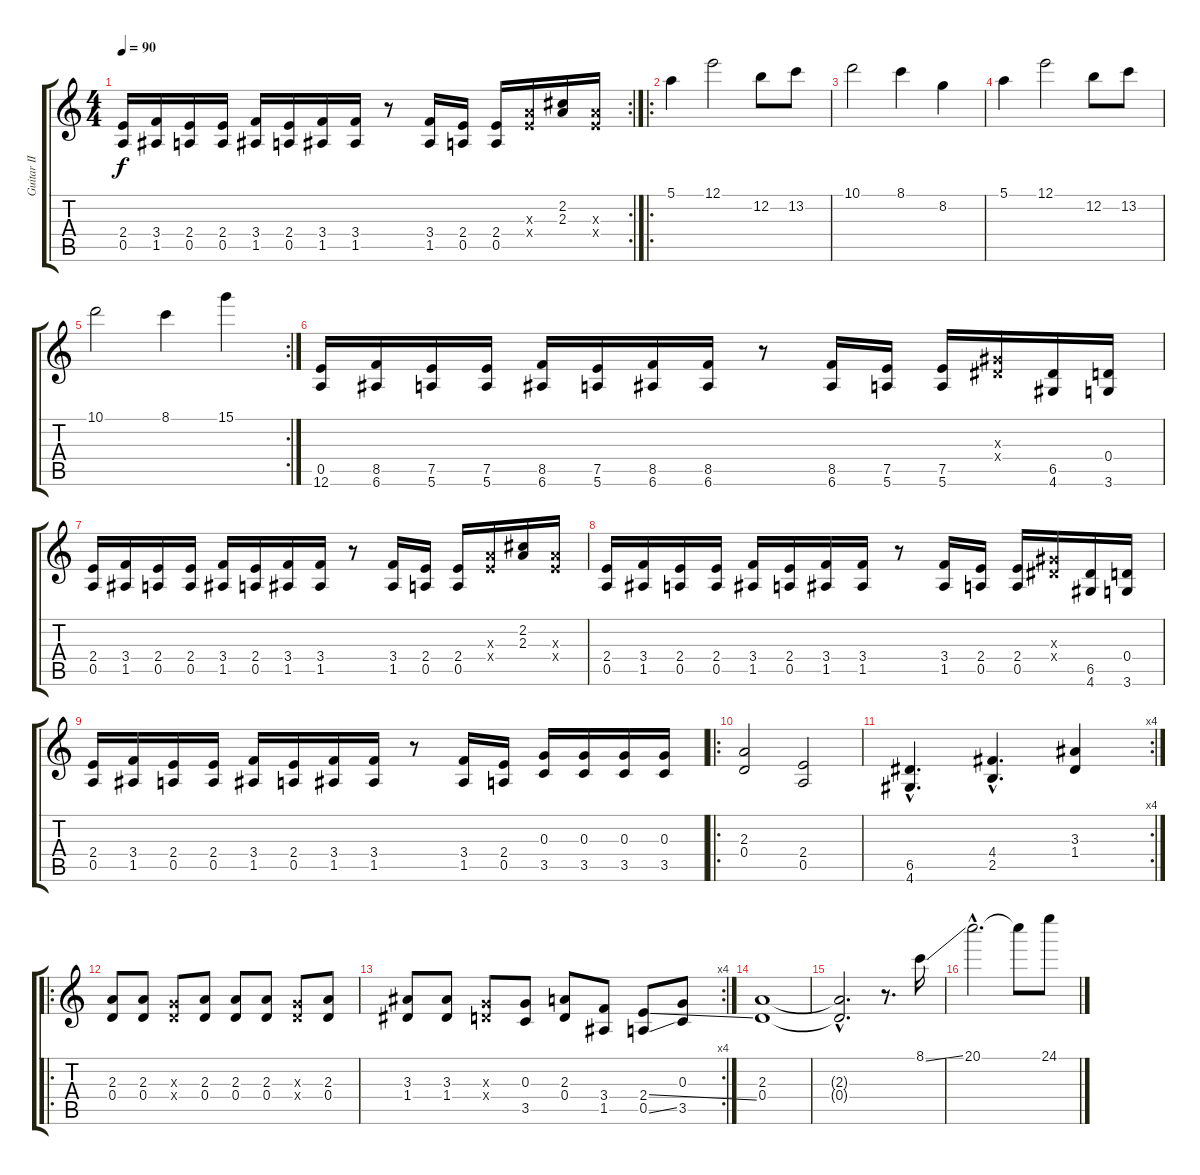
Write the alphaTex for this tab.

\track ("Guitar II" "Guitar II") {instrument distortionguitar}
\staff {score tabs}
\tuning (E4 B3 G3 D3 A2 E2) {hide}
\rc 2
\ts (4 4)
\tempo 90
\clef g2
\ks c
(2.4 0.5).16{dy f} (3.4 1.5).16 (2.4 0.5).16 (2.4 0.5).16 (3.4 1.5).16 (2.4 0.5).16 (3.4 1.5).16 (3.4 1.5).16 r.8 (3.4 1.5).16 (2.4 0.5).16 (2.4 0.5).16 (2.3{x} 2.4{x}).16 (2.2 2.3).16 (2.3{x} 2.4{x}).16 |
\ro
5.1.4{instrument kalimba} 12.1.2 12.2.8 13.2.8 |
10.1.2 8.1.4 8.2.4 |
5.1.4 12.1.2 12.2.8 13.2.8 |
\rc 2
10.1.2 8.1.4 15.1.4 |
(0.5 12.6).16{instrument distortionguitar} (8.5 6.6).16 (7.5 5.6).16 (7.5 5.6).16 (8.5 6.6).16 (7.5 5.6).16 (8.5 6.6).16 (8.5 6.6).16 r.8 (8.5 6.6).16 (7.5 5.6).16 (7.5 5.6).16 (1.3{x} 1.4{x}).16 (6.5 4.6).16 (0.4 3.6).16 |
(2.4 0.5).16 (3.4 1.5).16 (2.4 0.5).16 (2.4 0.5).16 (3.4 1.5).16 (2.4 0.5).16 (3.4 1.5).16 (3.4 1.5).16 r.8 (3.4 1.5).16 (2.4 0.5).16 (2.4 0.5).16 (2.3{x} 2.4{x}).16 (2.2 2.3).16 (2.3{x} 2.4{x}).16 |
(2.4 0.5).16 (3.4 1.5).16 (2.4 0.5).16 (2.4 0.5).16 (3.4 1.5).16 (2.4 0.5).16 (3.4 1.5).16 (3.4 1.5).16 r.8 (3.4 1.5).16 (2.4 0.5).16 (2.4 0.5).16 (1.3{x} 1.4{x}).16 (6.5 4.6).16 (0.4 3.6).16 |
(2.4 0.5).16 (3.4 1.5).16 (2.4 0.5).16 (2.4 0.5).16 (3.4 1.5).16 (2.4 0.5).16 (3.4 1.5).16 (3.4 1.5).16 r.8 (3.4 1.5).16 (2.4 0.5).16 (0.3 3.5).16 (0.3 3.5).16 (0.3 3.5).16 (0.3 3.5).16 |
\ro
(2.3 0.4).2 (2.4 0.5).2 |
\rc 4
(6.5{hac} 4.6{hac}).4{d} (4.4{hac} 2.5{hac}).4{d} (3.3 1.4).4 |
\ro
(2.3 0.4).8 (2.3 0.4).8 (0.3{x} 0.4{x}).8 (2.3 0.4).8 (2.3 0.4).8 (2.3 0.4).8 (0.3{x} 0.4{x}).8 (2.3 0.4).8 |
\rc 4
(3.3 1.4).8 (3.3 1.4).8 (0.3{x} 0.4{x}).8 (0.3 3.5).8 (2.3 0.4).8 (3.4 1.5).8 (2.4{ss} 0.5{ss}).8 (0.3 3.5).8 |
(2.3 0.4).1 |
(2.3{hac t} 0.4{hac t}).2{d volume 10 instrument voiceoohs} r.8{d} 8.1{ss}.16 |
20.1{hac}.2{d instrument voiceoohs} 20.1{t}.8 24.1.8
